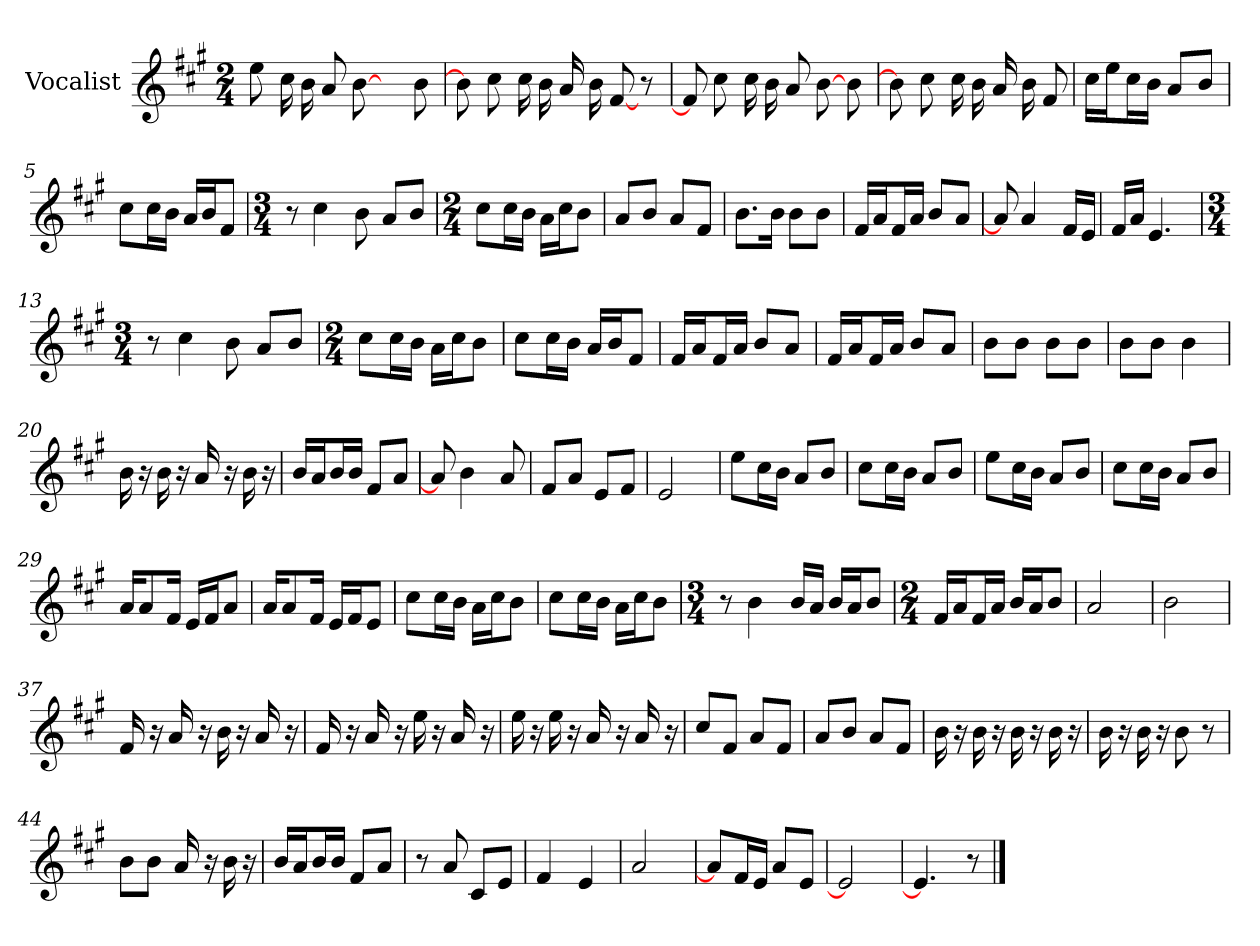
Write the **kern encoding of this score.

**kern
*part1
*staff1
*I"Vocalist
*k[f#c#g#]
*A:
*M2/4
=
8ee
16cc#
16b
8a
[8b
8ryy
8b
=1
8b]
8cc#
16cc#
16b
16a
16b
[8f#
8r
=2
8f#]
8cc#
16cc#
16b
8a
[8b
8b
=3
8b]
8cc#
16cc#
16b
16a
16b
8f#
=4
16cc#LL
16eeJ
16cc#L
16bJJ
8aL
8bJ
=5
8cc#L
16cc#L
16bJJ
16aLL
16bJ
8f#J
=6
*M3/4
8r
4cc#
8b
8aL
8bJ
=7
*M2/4
8cc#L
16cc#L
16bJJ
16aLL
16cc#J
8bJ
=8
8aL
8bJ
8aL
8f#J
=9
8.bL
16bJk
8bL
8bJ
=10
16f#LL
16aJ
16f#L
16aJJ
8bL
8aJ
=11
8a]
4a
16f#LL
16eJJ
=12
16f#LL
16aJJ
4.e
=13
*M3/4
8r
4cc#
8b
8aL
8bJ
=14
*M2/4
8cc#L
16cc#L
16bJJ
16aLL
16cc#J
8bJ
=15
8cc#L
16cc#L
16bJJ
16aLL
16bJ
8f#J
=16
16f#LL
16aJ
16f#L
16aJJ
8bL
8aJ
=17
16f#LL
16aJ
16f#L
16aJJ
8bL
8aJ
=18
8bL
8bJ
8bL
8bJ
=19
8bL
8bJ
4b
=20
16b
16r
16b
16r
16a
16r
16b
16r
=21
16bLL
16aJ
16bL
16bJJ
8f#L
8aJ
=22
8a]
4b
8a
=23
8f#L
8aJ
8eL
8f#J
=24
2e
=25
8eeL
16cc#L
16bJJ
8aL
8bJ
=26
8cc#L
16cc#L
16bJJ
8aL
8bJ
=27
8eeL
16cc#L
16bJJ
8aL
8bJ
=28
8cc#L
16cc#L
16bJJ
8aL
8bJ
=29
16aKL
8a
16f#Jk
16eLL
16f#J
8aJ
=30
16aKL
8a
16f#Jk
16eLL
16f#J
8eJ
=31
8cc#L
16cc#L
16bJJ
16aLL
16cc#J
8bJ
=32
8cc#L
16cc#L
16bJJ
16aLL
16cc#J
8bJ
=33
*M3/4
8r
4b
16bLL
16aJJ
16bLL
16aJ
8bJ
=34
*M2/4
16f#LL
16aJ
16f#L
16aJJ
16bLL
16aJ
8bJ
=35
2a
=36
2b
=37
16f#
16r
16a
16r
16b
16r
16a
16r
=38
16f#
16r
16a
16r
16ee
16r
16a
16r
=39
16ee
16r
16ee
16r
16a
16r
16a
16r
=40
8cc#L
8f#J
8aL
8f#J
=41
8aL
8bJ
8aL
8f#J
=42
16b
16r
16b
16r
16b
16r
16b
16r
=43
16b
16r
16b
16r
8b
8r
=44
8bL
8bJ
16a
16r
16b
16r
=45
16bLL
16aJ
16bL
16bJJ
8f#L
8aJ
=46
8r
8a
8c#L
8eJ
=47
4f#
4e
=48
2a
=49
8aL]
16f#L
16eJJ
8aL
8eJ
=50
2e]
=51
4.e]
8r
==
*-
